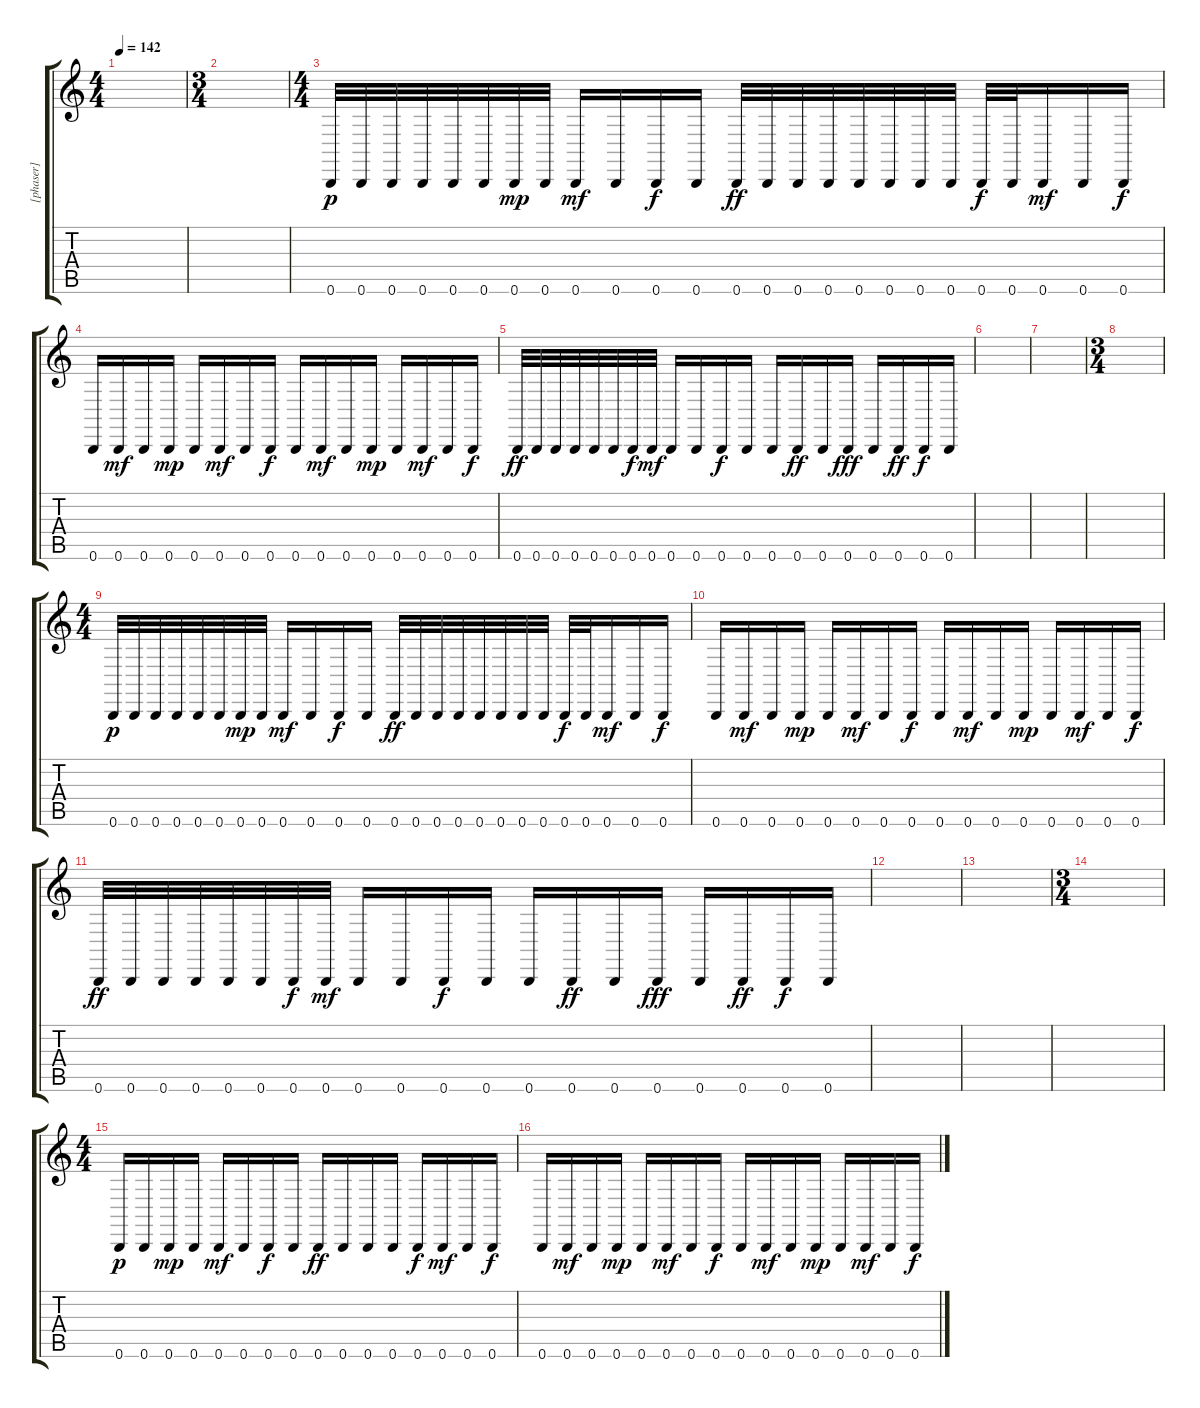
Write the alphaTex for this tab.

\track ("[phaser]" "[phaser]") {instrument reedorgan}
\staff {score tabs}
\tuning (E4 B3 G3 D3 A2 B1) {hide}
\ts (4 4)
\tempo 142
\clef g2
\ks c
|
\ts (3 4)
|
\ts (4 4)
0.6.32{dy p} 0.6.32 0.6.32 0.6.32 0.6.32 0.6.32 0.6.32{dy mp} 0.6.32 0.6.16{dy mf} 0.6.16 0.6.16{dy f} 0.6.16 0.6.32{dy ff} 0.6.32 0.6.32 0.6.32 0.6.32 0.6.32 0.6.32 0.6.32 0.6.32{dy f} 0.6.32 0.6.16{dy mf} 0.6.16 0.6.16{dy f} |
0.6.16 0.6.16{dy mf} 0.6.16 0.6.16{dy mp} 0.6.16 0.6.16{dy mf} 0.6.16 0.6.16{dy f} 0.6.16 0.6.16{dy mf} 0.6.16 0.6.16{dy mp} 0.6.16 0.6.16{dy mf} 0.6.16 0.6.16{dy f} |
0.6.32{dy ff} 0.6.32 0.6.32 0.6.32 0.6.32 0.6.32 0.6.32{dy f} 0.6.32{dy mf} 0.6.16 0.6.16 0.6.16{dy f} 0.6.16 0.6.16 0.6.16{dy ff} 0.6.16 0.6.16{dy fff} 0.6.16 0.6.16{dy ff} 0.6.16{dy f} 0.6.16 |
|
|
\ts (3 4)
|
\ts (4 4)
0.6.32{dy p} 0.6.32 0.6.32 0.6.32 0.6.32 0.6.32 0.6.32{dy mp} 0.6.32 0.6.16{dy mf} 0.6.16 0.6.16{dy f} 0.6.16 0.6.32{dy ff} 0.6.32 0.6.32 0.6.32 0.6.32 0.6.32 0.6.32 0.6.32 0.6.32{dy f} 0.6.32 0.6.16{dy mf} 0.6.16 0.6.16{dy f} |
0.6.16 0.6.16{dy mf} 0.6.16 0.6.16{dy mp} 0.6.16 0.6.16{dy mf} 0.6.16 0.6.16{dy f} 0.6.16 0.6.16{dy mf} 0.6.16 0.6.16{dy mp} 0.6.16 0.6.16{dy mf} 0.6.16 0.6.16{dy f} |
0.6.32{dy ff} 0.6.32 0.6.32 0.6.32 0.6.32 0.6.32 0.6.32{dy f} 0.6.32{dy mf} 0.6.16 0.6.16 0.6.16{dy f} 0.6.16 0.6.16 0.6.16{dy ff} 0.6.16 0.6.16{dy fff} 0.6.16 0.6.16{dy ff} 0.6.16{dy f} 0.6.16 |
|
|
\ts (3 4)
|
\ts (4 4)
0.6.16{dy p} 0.6.16 0.6.16{dy mp} 0.6.16 0.6.16{dy mf} 0.6.16 0.6.16{dy f} 0.6.16 0.6.16{dy ff} 0.6.16 0.6.16 0.6.16 0.6.16{dy f} 0.6.16{dy mf} 0.6.16 0.6.16{dy f} |
0.6.16 0.6.16{dy mf} 0.6.16 0.6.16{dy mp} 0.6.16 0.6.16{dy mf} 0.6.16 0.6.16{dy f} 0.6.16 0.6.16{dy mf} 0.6.16 0.6.16{dy mp} 0.6.16 0.6.16{dy mf} 0.6.16 0.6.16{dy f}
